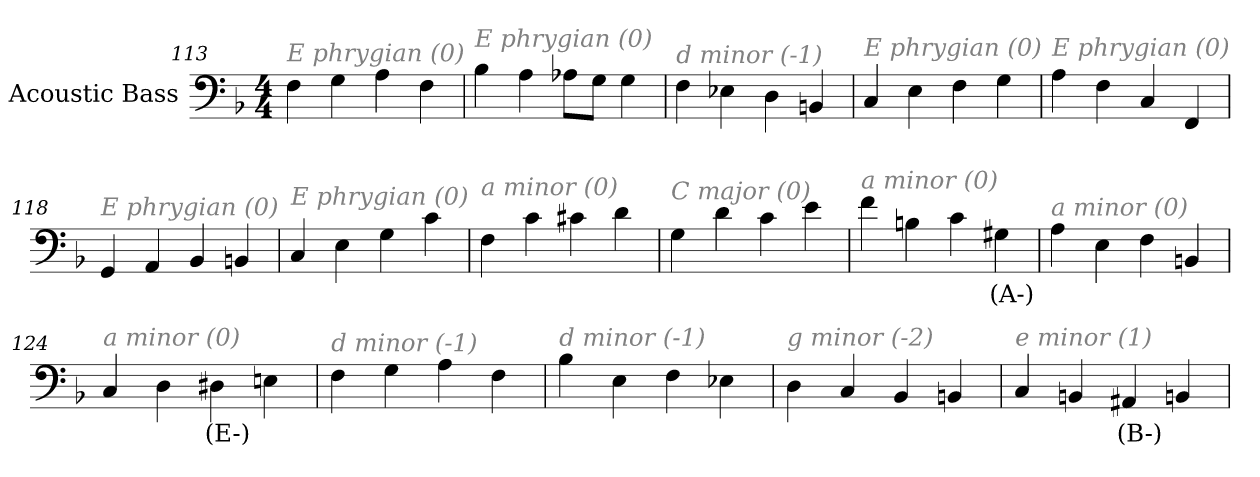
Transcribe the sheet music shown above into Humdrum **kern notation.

**kern	**text
*part1	*part1
*staff1	*staff1
*I"Acoustic Bass	*
*clefF4	*
*ITrd7c12	*
*k[b-]	*
*F:	*
*M4/4	*
=113	=113
!LO:TX:i:color=#808080:t=E phrygian (0)	!
4FF	.
4GG	.
4AA	.
4FF	.
=114	=114
!LO:TX:i:color=#808080:t=E phrygian (0)	!
4BB-	.
4AA	.
8AA-XL	.
8GGJ	.
4GG	.
=115	=115
!LO:TX:i:color=#808080:t=d minor (-1)	!
4FF	.
4EE-X	.
4DD	.
4BBBn	.
=116	=116
!LO:TX:i:color=#808080:t=E phrygian (0)	!
4CC	.
4EE	.
4FF	.
4GG	.
=117	=117
!LO:TX:i:color=#808080:t=E phrygian (0)	!
4AA	.
4FF	.
4CC	.
4FFF	.
=118	=118
!LO:TX:i:color=#808080:t=E phrygian (0)	!
4GGG	.
4AAA	.
4BBB-	.
4BBBn	.
=119	=119
!LO:TX:i:color=#808080:t=E phrygian (0)	!
4CC	.
4EE	.
4GG	.
4C	.
=120	=120
!LO:TX:i:color=#808080:t=a minor (0)	!
4FF	.
4C	.
4C#X	.
4D	.
=121	=121
!LO:TX:i:color=#808080:t=C major (0)	!
4GG	.
4D	.
4C	.
4E	.
=122	=122
!LO:TX:i:color=#808080:t=a minor (0)	!
4F	.
4BBn	.
4C	.
4GG#Xi	(A-)
=123	=123
!LO:TX:i:color=#808080:t=a minor (0)	!
4AA	.
4EE	.
4FF	.
4BBBn	.
=124	=124
!LO:TX:i:color=#808080:t=a minor (0)	!
4CC	.
4DD	.
4DD#Xi	(E-)
4EEn	.
=125	=125
!LO:TX:i:color=#808080:t=d minor (-1)	!
4FF	.
4GG	.
4AA	.
4FF	.
=126	=126
!LO:TX:i:color=#808080:t=d minor (-1)	!
4BB-	.
4EE	.
4FF	.
4EE-X	.
=127	=127
!LO:TX:i:color=#808080:t=g minor (-2)	!
4DD	.
4CC	.
4BBB-	.
4BBBn	.
=128	=128
!LO:TX:i:color=#808080:t=e minor (1)	!
4CC	.
4BBBn	.
4AAA#Xi	(B-)
4BBBn	.
=	=
*-	*-
